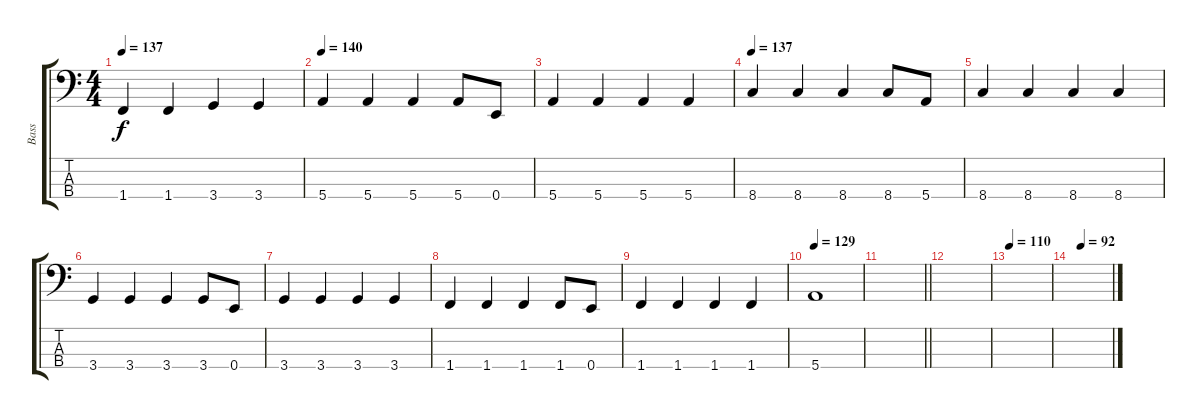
\track ("Bass" "Bass") {instrument electricbassfinger}
\staff {score tabs}
\tuning (G2 D2 A1 E1) {hide}
\ts (4 4)
\tempo 137
\clef f4
\ks c
1.4.4{dy f} 1.4.4 3.4.4 3.4.4 |
\tempo 140
5.4.4 5.4.4 5.4.4 5.4.8 0.4.8 |
5.4.4 5.4.4 5.4.4 5.4.4 |
\tempo 137
8.4.4 8.4.4 8.4.4 8.4.8 5.4.8 |
8.4.4 8.4.4 8.4.4 8.4.4 |
3.4.4 3.4.4 3.4.4 3.4.8 0.4.8 |
3.4.4 3.4.4 3.4.4 3.4.4 |
1.4.4 1.4.4 1.4.4 1.4.8 0.4.8 |
1.4.4 1.4.4 1.4.4 1.4.4 |
\tempo 129
5.4.1 |
\barLineRight lightlight
|
|
\tempo 110
|
\tempo (92 0.25)
